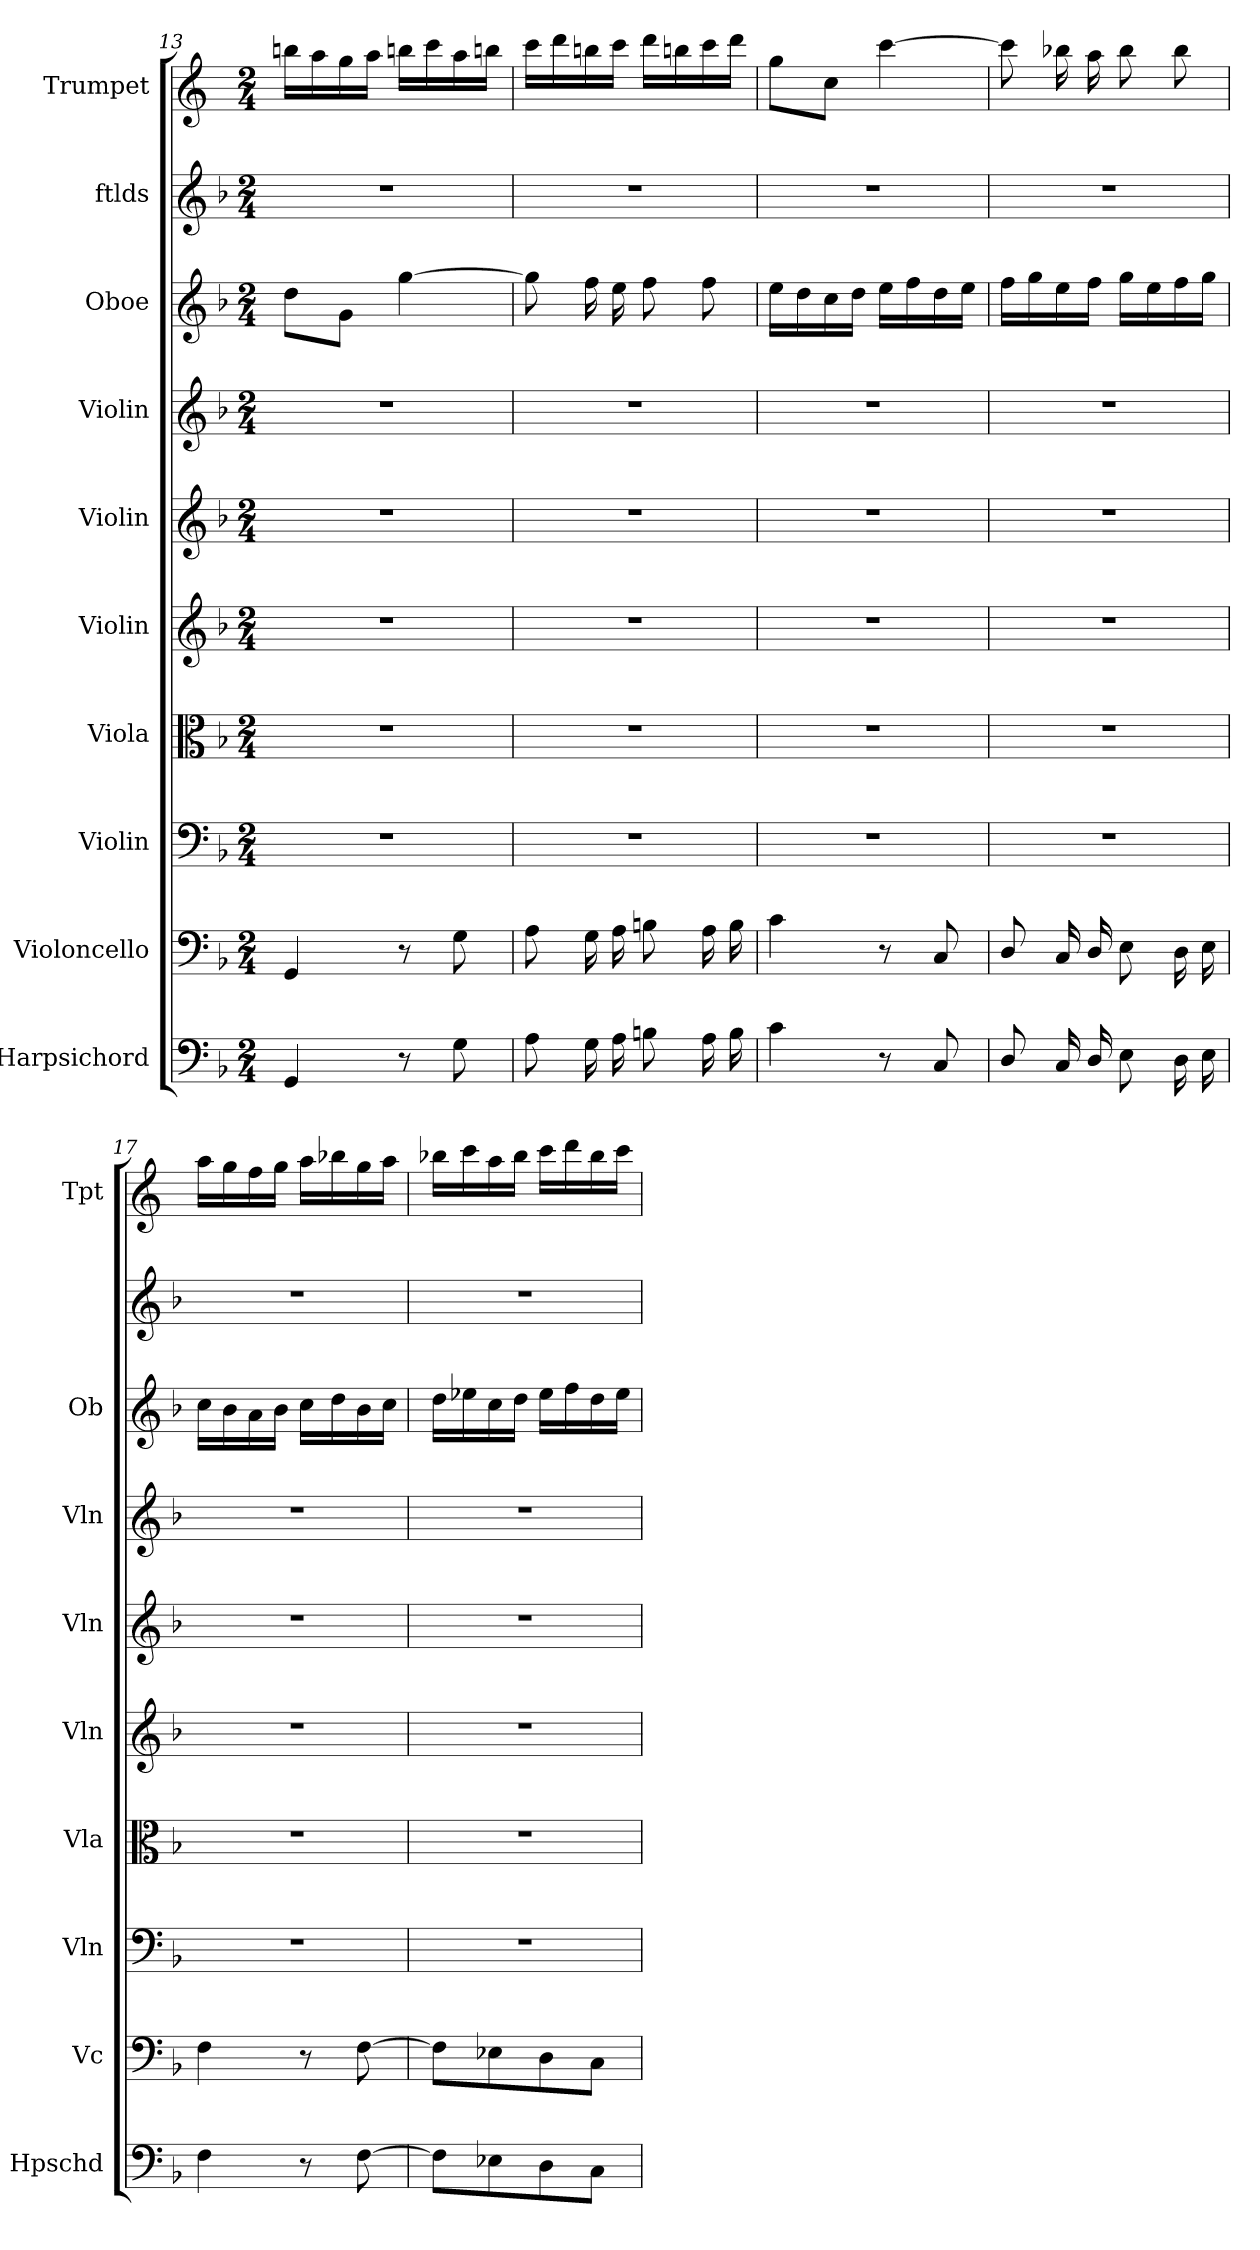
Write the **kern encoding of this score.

**kern	**kern	**kern	**kern	**kern	**kern	**kern	**kern	**kern	**kern
*part10	*part9	*part8	*part7	*part6	*part5	*part4	*part3	*part2	*part1
*staff10	*staff9	*staff8	*staff7	*staff6	*staff5	*staff4	*staff3	*staff2	*staff1
*I"Harpsichord	*I"Violoncello	*I"Violin	*I"Viola	*I"Violin	*I"Violin	*I"Violin	*I"Oboe	*I"ftlds	*I"Trumpet
*I'Hpschd	*I'Vc	*I'Vln	*I'Vla	*I'Vln	*I'Vln	*I'Vln	*I'Ob	*	*I'Tpt
*clefF4	*clefF4	*clefF4	*clefC3	*clefG2	*clefG2	*clefG2	*clefG2	*clefG2	*clefG2
*k[b-]	*k[b-]	*k[b-]	*k[b-]	*k[b-]	*k[b-]	*k[b-]	*k[b-]	*k[b-]	*k[]
*M2/4	*M2/4	*M2/4	*M2/4	*M2/4	*M2/4	*M2/4	*M2/4	*M2/4	*M2/4
=13	=13	=13	=13	=13	=13	=13	=13	=13	=13
4GG/	4GG/	2r	2r	2r	2r	2r	8dd\L	2r	16bbn\LL
.	.	.	.	.	.	.	.	.	16aa\
.	.	.	.	.	.	.	8g\J	.	16gg\
.	.	.	.	.	.	.	.	.	16aa\JJ
8r	8r	.	.	.	.	.	[4gg\	.	16bbn\LL
.	.	.	.	.	.	.	.	.	16ccc\
8G\	8G\	.	.	.	.	.	.	.	16aa\
.	.	.	.	.	.	.	.	.	16bbn\JJ
=14	=14	=14	=14	=14	=14	=14	=14	=14	=14
8A\	8A\	2r	2r	2r	2r	2r	8gg\]	2r	16ccc\LL
.	.	.	.	.	.	.	.	.	16ddd\
16G\	16G\	.	.	.	.	.	16ff\	.	16bbn\
16A\	16A\	.	.	.	.	.	16ee\	.	16ccc\JJ
8Bn\	8Bn\	.	.	.	.	.	8ff\	.	16ddd\LL
.	.	.	.	.	.	.	.	.	16bbn\
16A\	16A\	.	.	.	.	.	8ff\	.	16ccc\
16B\	16B\	.	.	.	.	.	.	.	16ddd\JJ
=15	=15	=15	=15	=15	=15	=15	=15	=15	=15
4c\	4c\	2r	2r	2r	2r	2r	16ee\LL	2r	8gg\L
.	.	.	.	.	.	.	16dd\	.	.
.	.	.	.	.	.	.	16cc\	.	8cc\J
.	.	.	.	.	.	.	16dd\JJ	.	.
8r	8r	.	.	.	.	.	16ee\LL	.	[4ccc\
.	.	.	.	.	.	.	16ff\	.	.
8C/	8C/	.	.	.	.	.	16dd\	.	.
.	.	.	.	.	.	.	16ee\JJ	.	.
=16	=16	=16	=16	=16	=16	=16	=16	=16	=16
8D/	8D/	2r	2r	2r	2r	2r	16ff\LL	2r	8ccc\]
.	.	.	.	.	.	.	16gg\	.	.
16C/	16C/	.	.	.	.	.	16ee\	.	16bb-X\
16D/	16D/	.	.	.	.	.	16ff\JJ	.	16aa\
8E\	8E\	.	.	.	.	.	16gg\LL	.	8bb-\
.	.	.	.	.	.	.	16ee\	.	.
16D\	16D\	.	.	.	.	.	16ff\	.	8bb-\
16E\	16E\	.	.	.	.	.	16gg\JJ	.	.
=17	=17	=17	=17	=17	=17	=17	=17	=17	=17
4F\	4F\	2r	2r	2r	2r	2r	16cc\LL	2r	16aa\LL
.	.	.	.	.	.	.	16b-\	.	16gg\
.	.	.	.	.	.	.	16a\	.	16ff\
.	.	.	.	.	.	.	16b-\JJ	.	16gg\JJ
8r	8r	.	.	.	.	.	16cc\LL	.	16aa\LL
.	.	.	.	.	.	.	16dd\	.	16bb-X\
[8F\	[8F\	.	.	.	.	.	16b-\	.	16gg\
.	.	.	.	.	.	.	16cc\JJ	.	16aa\JJ
=18	=18	=18	=18	=18	=18	=18	=18	=18	=18
8F\L]	8F\L]	2r	2r	2r	2r	2r	16dd\LL	2r	16bb-X\LL
.	.	.	.	.	.	.	16ee-X\	.	16ccc\
8E-X\	8E-X\	.	.	.	.	.	16cc\	.	16aa\
.	.	.	.	.	.	.	16dd\JJ	.	16bb-\JJ
8D\	8D\	.	.	.	.	.	16ee-\LL	.	16ccc\LL
.	.	.	.	.	.	.	16ff\	.	16ddd\
8C\J	8C\J	.	.	.	.	.	16dd\	.	16bb-\
.	.	.	.	.	.	.	16ee-\JJ	.	16ccc\JJ
=	=	=	=	=	=	=	=	=	=
*-	*-	*-	*-	*-	*-	*-	*-	*-	*-
